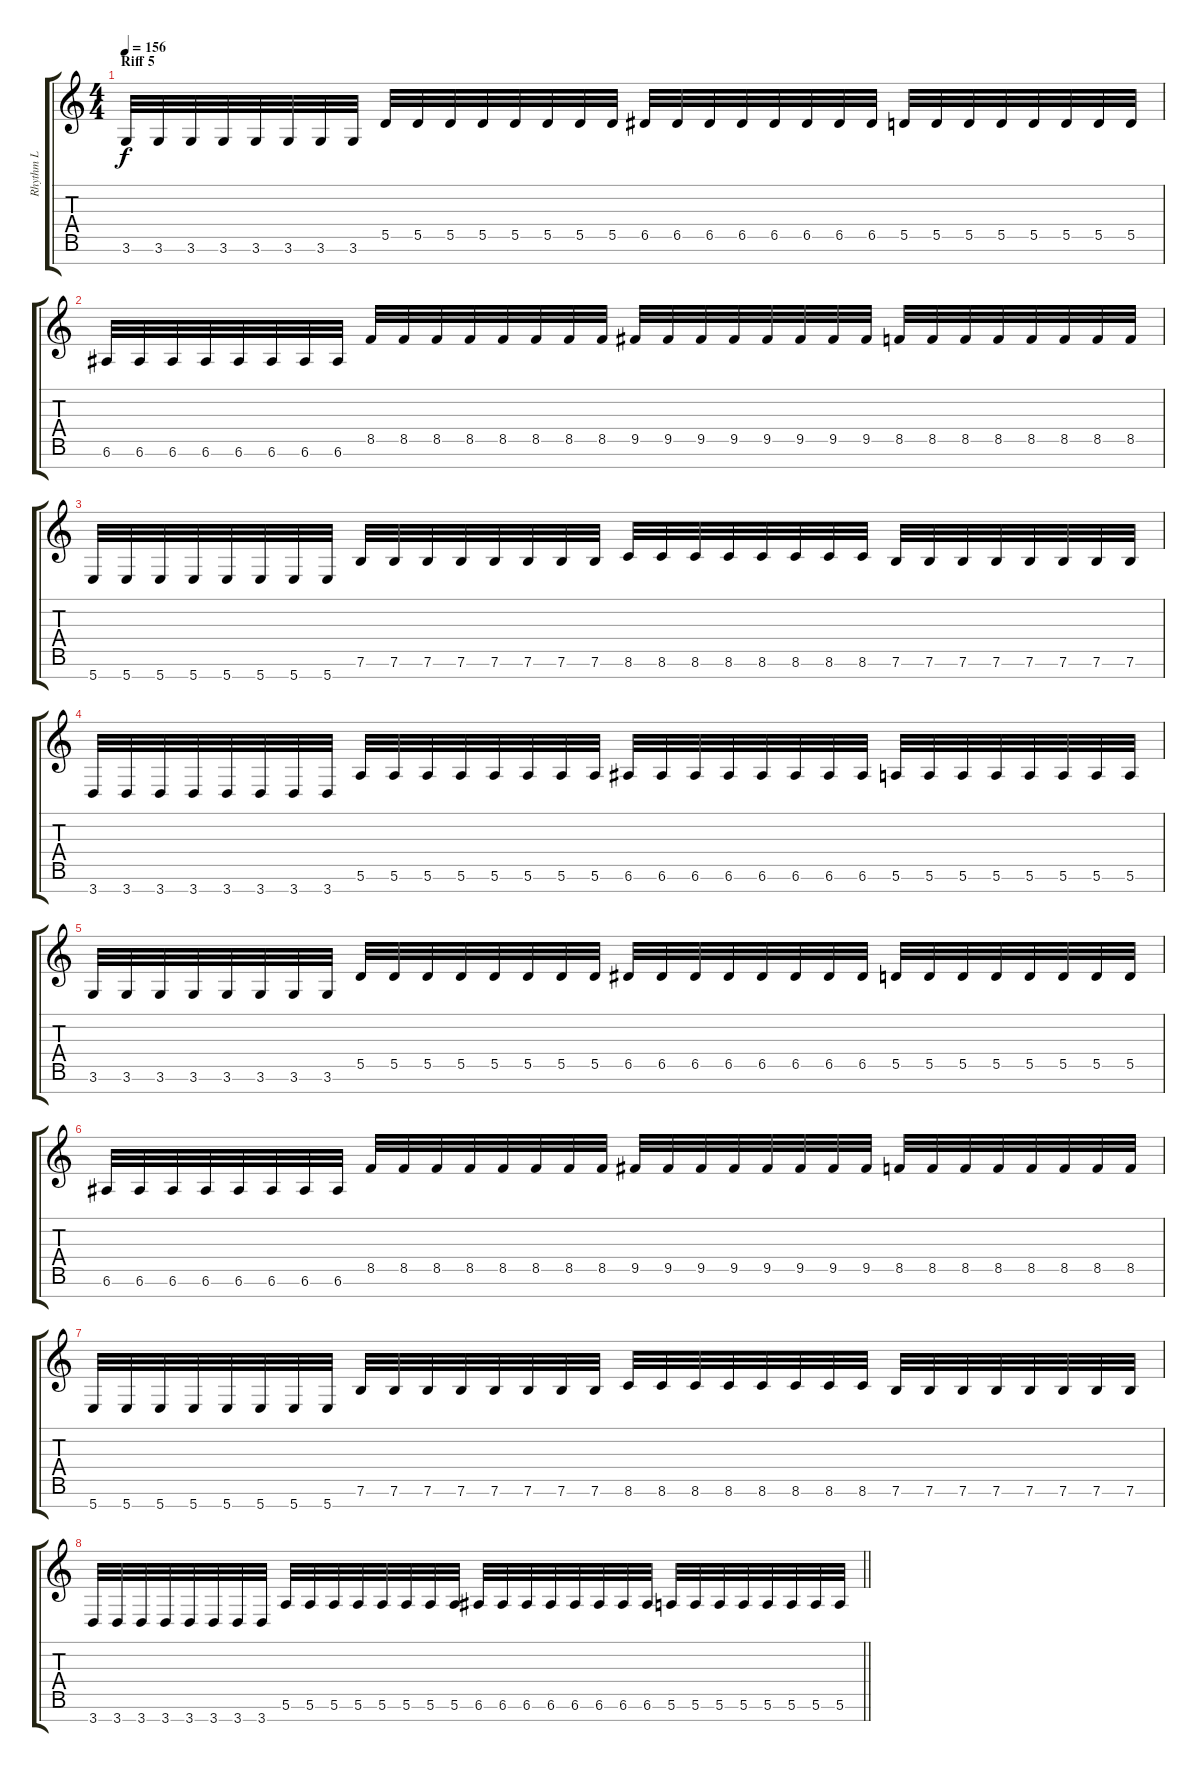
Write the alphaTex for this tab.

\track ("Rhythm L" "Rhythm L") {instrument distortionguitar}
\staff {score tabs}
\tuning (E4 B3 G3 D3 A2 E2 B1) {hide}
\ts (4 4)
\section ("" "Riff 5")
\tempo 156
\clef g2
\ks c
3.6.32{dy f} 3.6.32 3.6.32 3.6.32 3.6.32 3.6.32 3.6.32 3.6.32 5.5.32 5.5.32 5.5.32 5.5.32 5.5.32 5.5.32 5.5.32 5.5.32 6.5.32 6.5.32 6.5.32 6.5.32 6.5.32 6.5.32 6.5.32 6.5.32 5.5.32 5.5.32 5.5.32 5.5.32 5.5.32 5.5.32 5.5.32 5.5.32 |
6.6.32 6.6.32 6.6.32 6.6.32 6.6.32 6.6.32 6.6.32 6.6.32 8.5.32 8.5.32 8.5.32 8.5.32 8.5.32 8.5.32 8.5.32 8.5.32 9.5.32 9.5.32 9.5.32 9.5.32 9.5.32 9.5.32 9.5.32 9.5.32 8.5.32 8.5.32 8.5.32 8.5.32 8.5.32 8.5.32 8.5.32 8.5.32 |
5.7.32 5.7.32 5.7.32 5.7.32 5.7.32 5.7.32 5.7.32 5.7.32 7.6.32 7.6.32 7.6.32 7.6.32 7.6.32 7.6.32 7.6.32 7.6.32 8.6.32 8.6.32 8.6.32 8.6.32 8.6.32 8.6.32 8.6.32 8.6.32 7.6.32 7.6.32 7.6.32 7.6.32 7.6.32 7.6.32 7.6.32 7.6.32 |
3.7.32 3.7.32 3.7.32 3.7.32 3.7.32 3.7.32 3.7.32 3.7.32 5.6.32 5.6.32 5.6.32 5.6.32 5.6.32 5.6.32 5.6.32 5.6.32 6.6.32 6.6.32 6.6.32 6.6.32 6.6.32 6.6.32 6.6.32 6.6.32 5.6.32 5.6.32 5.6.32 5.6.32 5.6.32 5.6.32 5.6.32 5.6.32 |
3.6.32 3.6.32 3.6.32 3.6.32 3.6.32 3.6.32 3.6.32 3.6.32 5.5.32 5.5.32 5.5.32 5.5.32 5.5.32 5.5.32 5.5.32 5.5.32 6.5.32 6.5.32 6.5.32 6.5.32 6.5.32 6.5.32 6.5.32 6.5.32 5.5.32 5.5.32 5.5.32 5.5.32 5.5.32 5.5.32 5.5.32 5.5.32 |
6.6.32 6.6.32 6.6.32 6.6.32 6.6.32 6.6.32 6.6.32 6.6.32 8.5.32 8.5.32 8.5.32 8.5.32 8.5.32 8.5.32 8.5.32 8.5.32 9.5.32 9.5.32 9.5.32 9.5.32 9.5.32 9.5.32 9.5.32 9.5.32 8.5.32 8.5.32 8.5.32 8.5.32 8.5.32 8.5.32 8.5.32 8.5.32 |
5.7.32 5.7.32 5.7.32 5.7.32 5.7.32 5.7.32 5.7.32 5.7.32 7.6.32 7.6.32 7.6.32 7.6.32 7.6.32 7.6.32 7.6.32 7.6.32 8.6.32 8.6.32 8.6.32 8.6.32 8.6.32 8.6.32 8.6.32 8.6.32 7.6.32 7.6.32 7.6.32 7.6.32 7.6.32 7.6.32 7.6.32 7.6.32 |
\barLineRight lightlight
3.7.32 3.7.32 3.7.32 3.7.32 3.7.32 3.7.32 3.7.32 3.7.32 5.6.32 5.6.32 5.6.32 5.6.32 5.6.32 5.6.32 5.6.32 5.6.32 6.6.32 6.6.32 6.6.32 6.6.32 6.6.32 6.6.32 6.6.32 6.6.32 5.6.32 5.6.32 5.6.32 5.6.32 5.6.32 5.6.32 5.6.32 5.6.32
